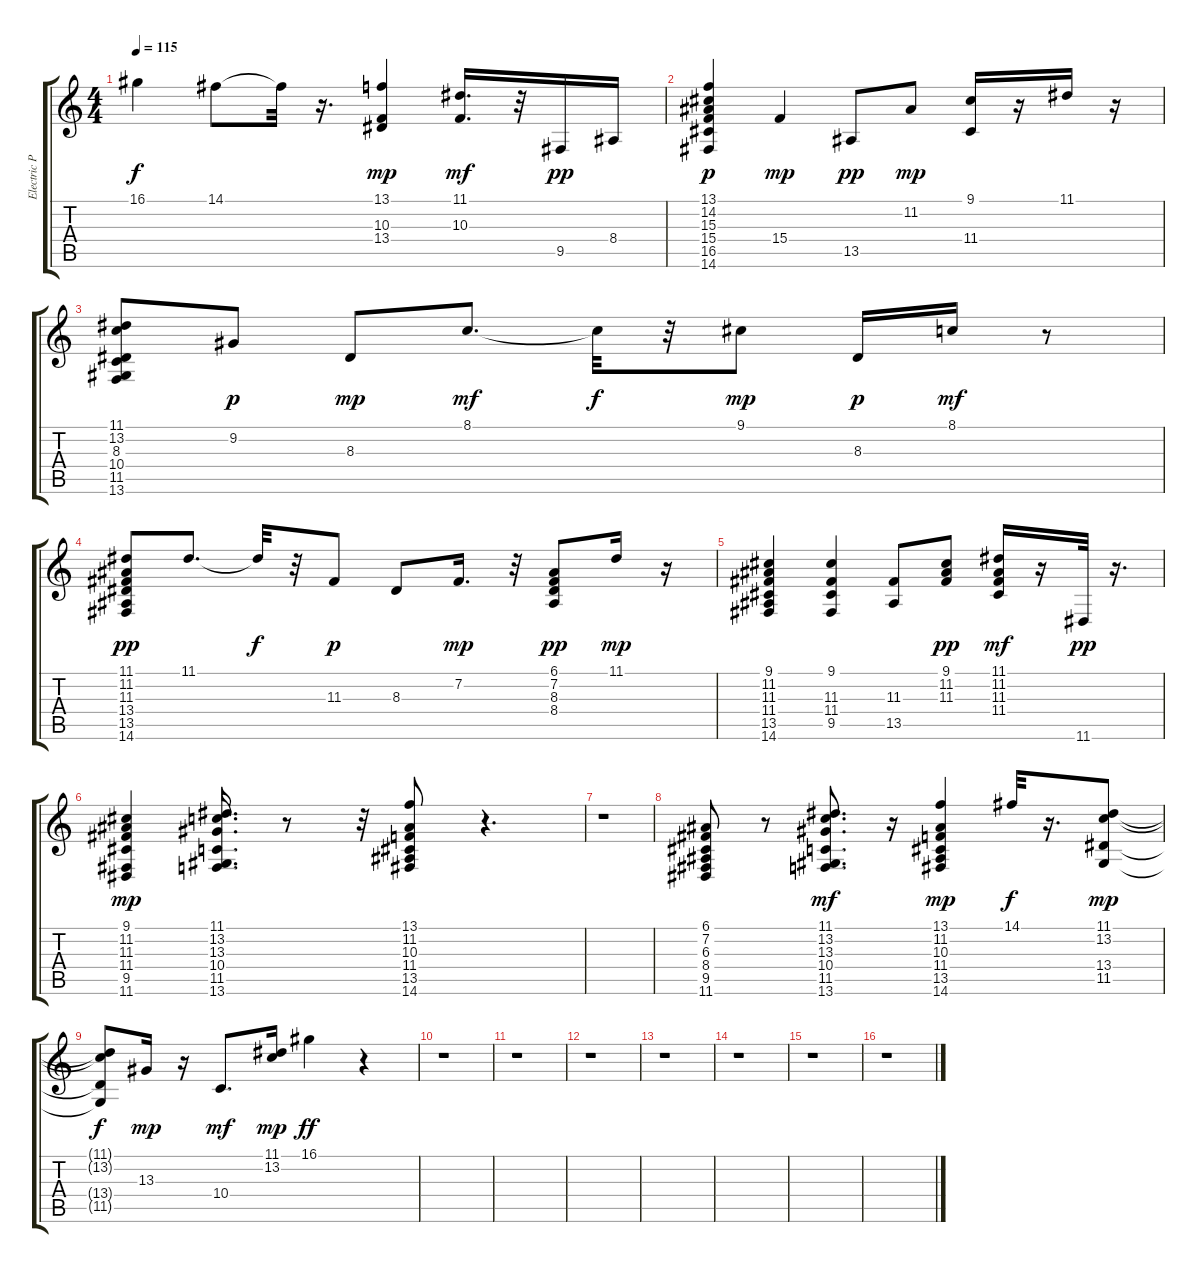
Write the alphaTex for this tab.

\track ("Electric Piano" "Electric P") {instrument electricpiano1}
\staff {score tabs}
\tuning (E4 B3 G3 D3 A2 E2) {hide}
\ts (4 4)
\tempo 115
\clef g2
\ks c
16.1.4{dy f} 14.1.8 14.1{t}.32 r.16{d} (13.1 10.3 13.4).4{dy mp} (11.1 10.3).16{d dy mf} r.32 9.5.16{dy pp} 8.4.16 |
(13.1 14.2 15.3 15.4 16.5 14.6).4{dy p} 15.4.4{dy mp} 13.5.8{dy pp} 11.2.8{dy mp} (9.1 11.4).16 r.16 11.1.16 r.16 |
(11.1 13.2 8.3 10.4 11.5 13.6).8 9.2.8{dy p} 8.3.8{dy mp} 8.1.8{d dy mf} 8.1{t}.32{dy f} r.32 9.1.8{dy mp} 8.3.16{dy p} 8.1.16{dy mf} r.8 |
(11.1 11.2 11.3 13.4 13.5 14.6).8{dy pp} 11.1.8{d} 11.1{t}.32{dy f} r.32 11.3.8{dy p} 8.3.8 7.2.16{d dy mp} r.32 (6.1 7.2 8.3 8.4).8{dy pp} 11.1.16{dy mp} r.16 |
(9.1 11.2 11.3 11.4 13.5 14.6).4 (9.1 11.3 11.4 9.5).4 (11.3 13.5).8 (9.1 11.2 11.3).8{dy pp} (11.1 11.2 11.3 11.4).16{dy mf} r.16 11.6.32{dy pp} r.16{d} |
(9.1 11.2 11.3 11.4 9.5 11.6).4{dy mp} (11.1 13.2 13.3 10.4 11.5 13.6).16{d} r.8 r.32 (13.1 11.2 10.3 11.4 13.5 14.6).8 r.4{d} |
r.1 |
(6.1 7.2 6.3 8.4 9.5 11.6).8 r.8 (11.1 13.2 13.3 10.4 11.5 13.6).8{d dy mf} r.16 (13.1 11.2 10.3 11.4 13.5 14.6).4{dy mp} 14.1.32{dy f} r.16{d} (11.1 13.2 13.4 11.5).8{dy mp} |
(11.1{t} 13.2{t} 13.4{t} 11.5{t}).8{dy f} 13.3.16{dy mp} r.16 10.4.8{d dy mf} (11.1 13.2).16{dy mp} 16.1.4{dy ff} r.4 |
r.1 |
r.1 |
r.1 |
r.1 |
r.1 |
r.1 |
r.1
